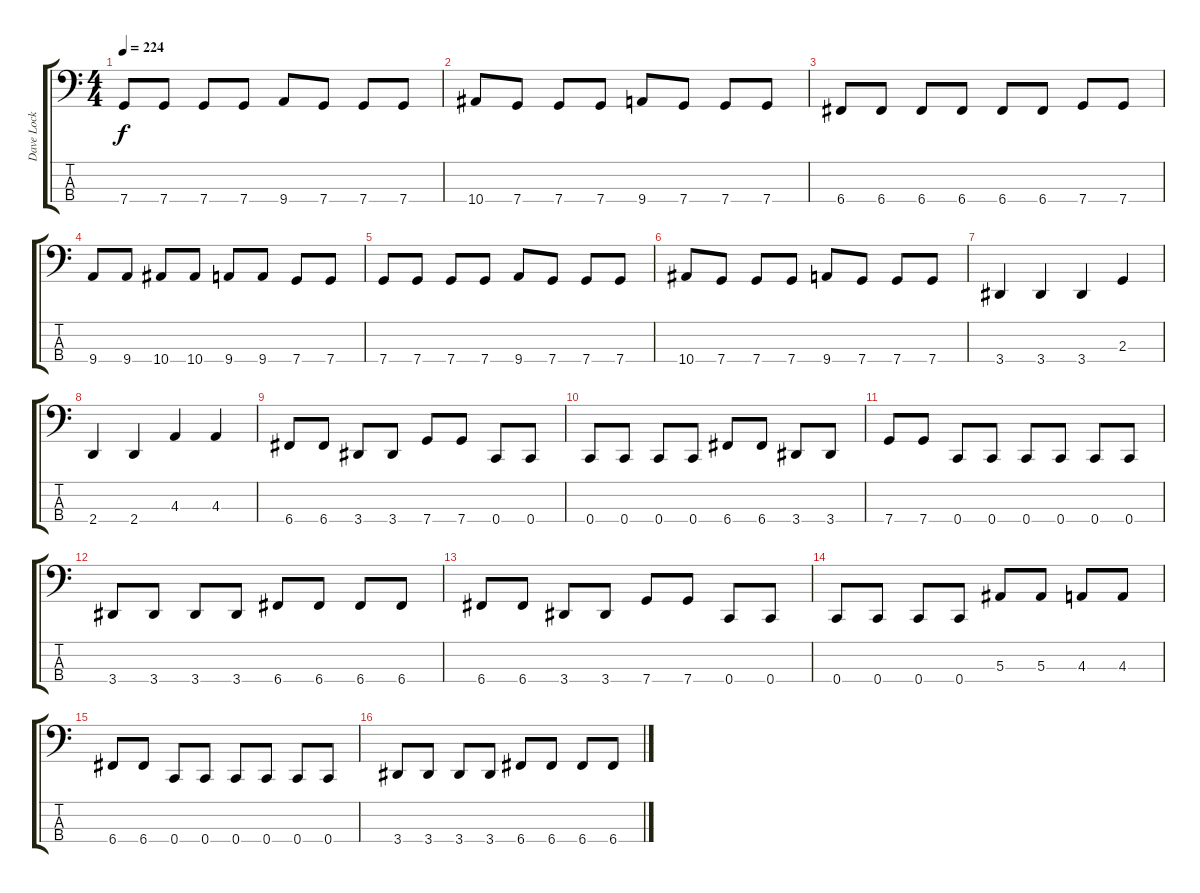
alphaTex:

\track ("Dave Lock" "Dave Lock") {instrument electricbassfinger}
\staff {score tabs}
\tuning (Eb2 Bb1 F1 C1) {hide}
\ts (4 4)
\tempo 224
\clef f4
\ks c
7.4.8{dy f} 7.4.8 7.4.8 7.4.8 9.4.8 7.4.8 7.4.8 7.4.8 |
10.4.8 7.4.8 7.4.8 7.4.8 9.4.8 7.4.8 7.4.8 7.4.8 |
6.4.8 6.4.8 6.4.8 6.4.8 6.4.8 6.4.8 7.4.8 7.4.8 |
9.4.8 9.4.8 10.4.8 10.4.8 9.4.8 9.4.8 7.4.8 7.4.8 |
7.4.8 7.4.8 7.4.8 7.4.8 9.4.8 7.4.8 7.4.8 7.4.8 |
10.4.8 7.4.8 7.4.8 7.4.8 9.4.8 7.4.8 7.4.8 7.4.8 |
3.4.4 3.4.4 3.4.4 2.3.4 |
2.4.4 2.4.4 4.3.4 4.3.4 |
6.4.8 6.4.8 3.4.8 3.4.8 7.4.8 7.4.8 0.4.8 0.4.8 |
0.4.8 0.4.8 0.4.8 0.4.8 6.4.8 6.4.8 3.4.8 3.4.8 |
7.4.8 7.4.8 0.4.8 0.4.8 0.4.8 0.4.8 0.4.8 0.4.8 |
3.4.8 3.4.8 3.4.8 3.4.8 6.4.8 6.4.8 6.4.8 6.4.8 |
6.4.8 6.4.8 3.4.8 3.4.8 7.4.8 7.4.8 0.4.8 0.4.8 |
0.4.8 0.4.8 0.4.8 0.4.8 5.3.8 5.3.8 4.3.8 4.3.8 |
6.4.8 6.4.8 0.4.8 0.4.8 0.4.8 0.4.8 0.4.8 0.4.8 |
3.4.8 3.4.8 3.4.8 3.4.8 6.4.8 6.4.8 6.4.8 6.4.8
